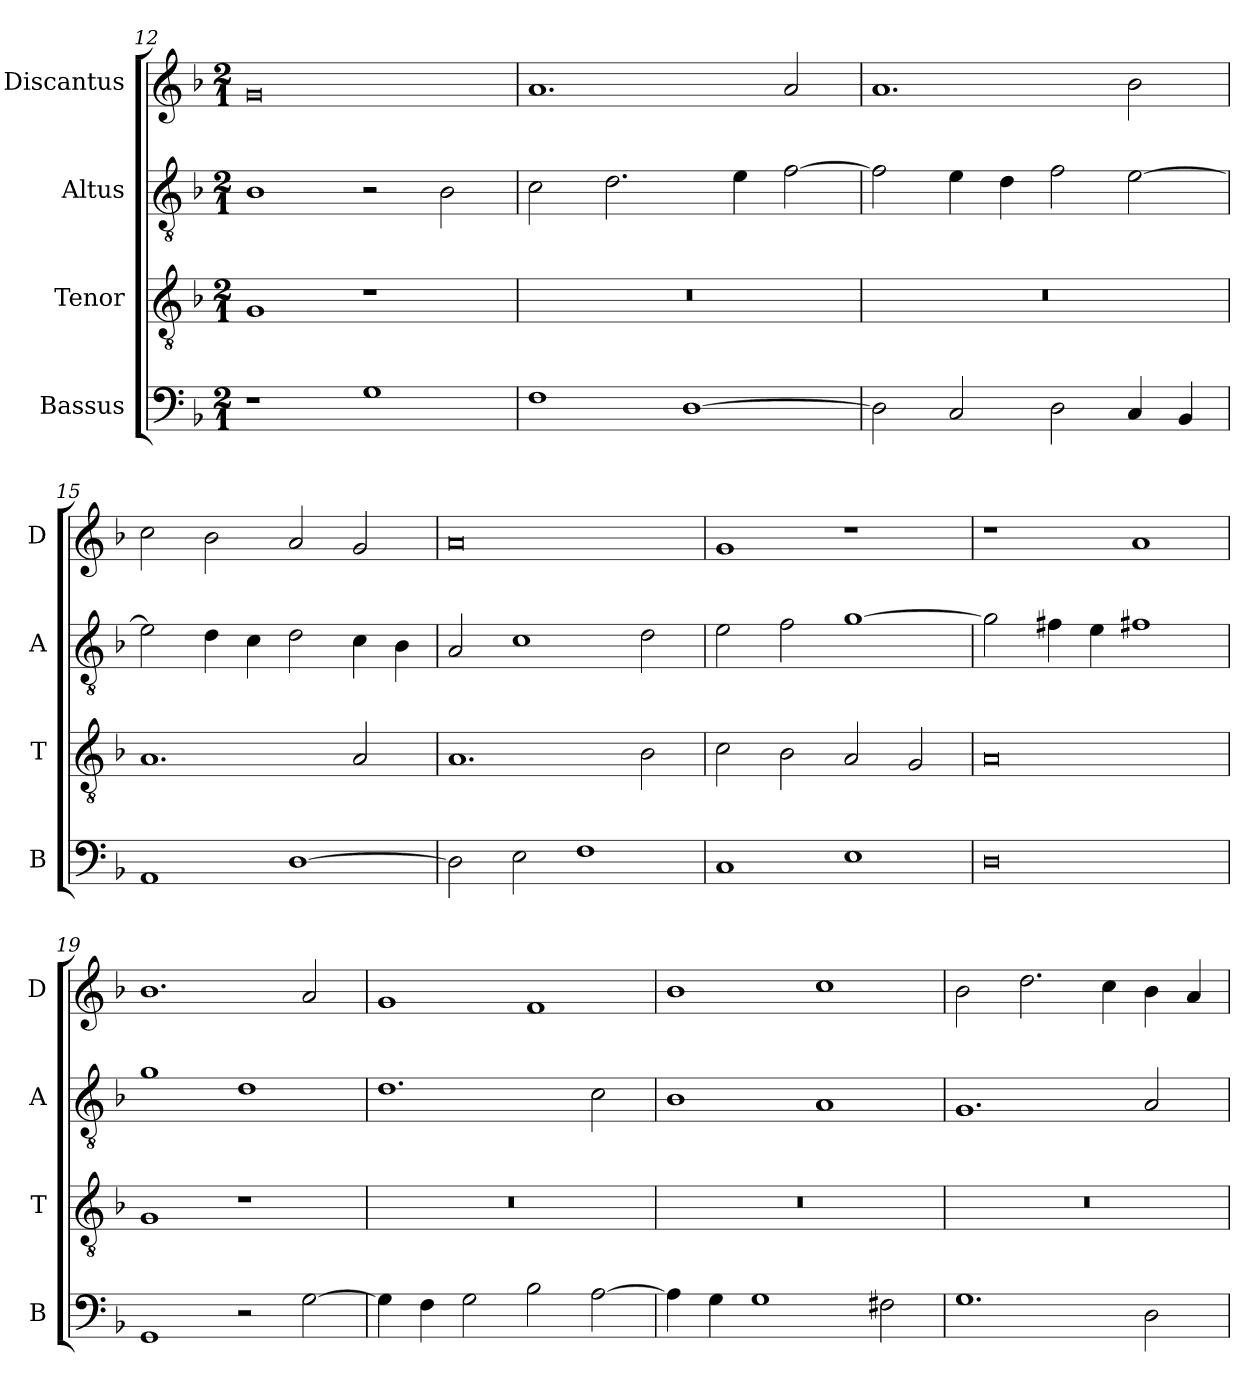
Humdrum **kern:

**kern	**kern	**kern	**kern
*part4	*part3	*part2	*part1
*staff4	*staff3	*staff2	*staff1
*I"Bassus	*I"Tenor	*I"Altus	*I"Discantus
*I'B	*I'T	*I'A	*I'D
*clefF4	*clefGv2	*clefGv2	*clefG2
*k[b-]	*k[b-]	*k[b-]	*k[b-]
*M2/1	*M2/1	*M2/1	*M2/1
=12	=12	=12	=12
1r	1G	1B-	0g
1G	1r	2r	.
.	.	2B-	.
=13	=13	=13	=13
1F	0r	2c	1.a
.	.	2.d	.
[1D	.	.	.
.	.	4e	.
.	.	[2f	2a
=14	=14	=14	=14
2D]	0r	2f]	1.a
2C	.	4e	.
.	.	4d	.
2D	.	2f	.
4C	.	[2e	2b-
4BB-	.	.	.
=15	=15	=15	=15
1AA	1.A	2e]	2cc
.	.	4d	2b-
.	.	4c	.
[1D	.	2d	2a
.	2A	4c	2g
.	.	4B-	.
=16	=16	=16	=16
2D]	1.A	2A	0a
2E	.	1c	.
1F	.	.	.
.	2B-	2d	.
=17	=17	=17	=17
1C	2c	2e	1g
.	2B-	2f	.
1E	2A	[1g	1r
.	2G	.	.
=18	=18	=18	=18
0D	0A	2g]	1r
.	.	4f#X	.
.	.	4e	.
.	.	1f#X	1a
=19	=19	=19	=19
1GG	1G	1g	1.b-
2r	1r	1d	.
[2G	.	.	2a
=20	=20	=20	=20
4G]	0r	1.d	1g
4F	.	.	.
2G	.	.	.
2B-	.	.	1f
[2A	.	2c	.
=21	=21	=21	=21
4A]	0r	1B-	1b-
4G	.	.	.
1G	.	.	.
.	.	1A	1cc
2F#X	.	.	.
=22	=22	=22	=22
1.G	0r	1.G	2b-
.	.	.	2.dd
.	.	.	4cc
2D	.	2A	4b-
.	.	.	4a
=	=	=	=
*-	*-	*-	*-
